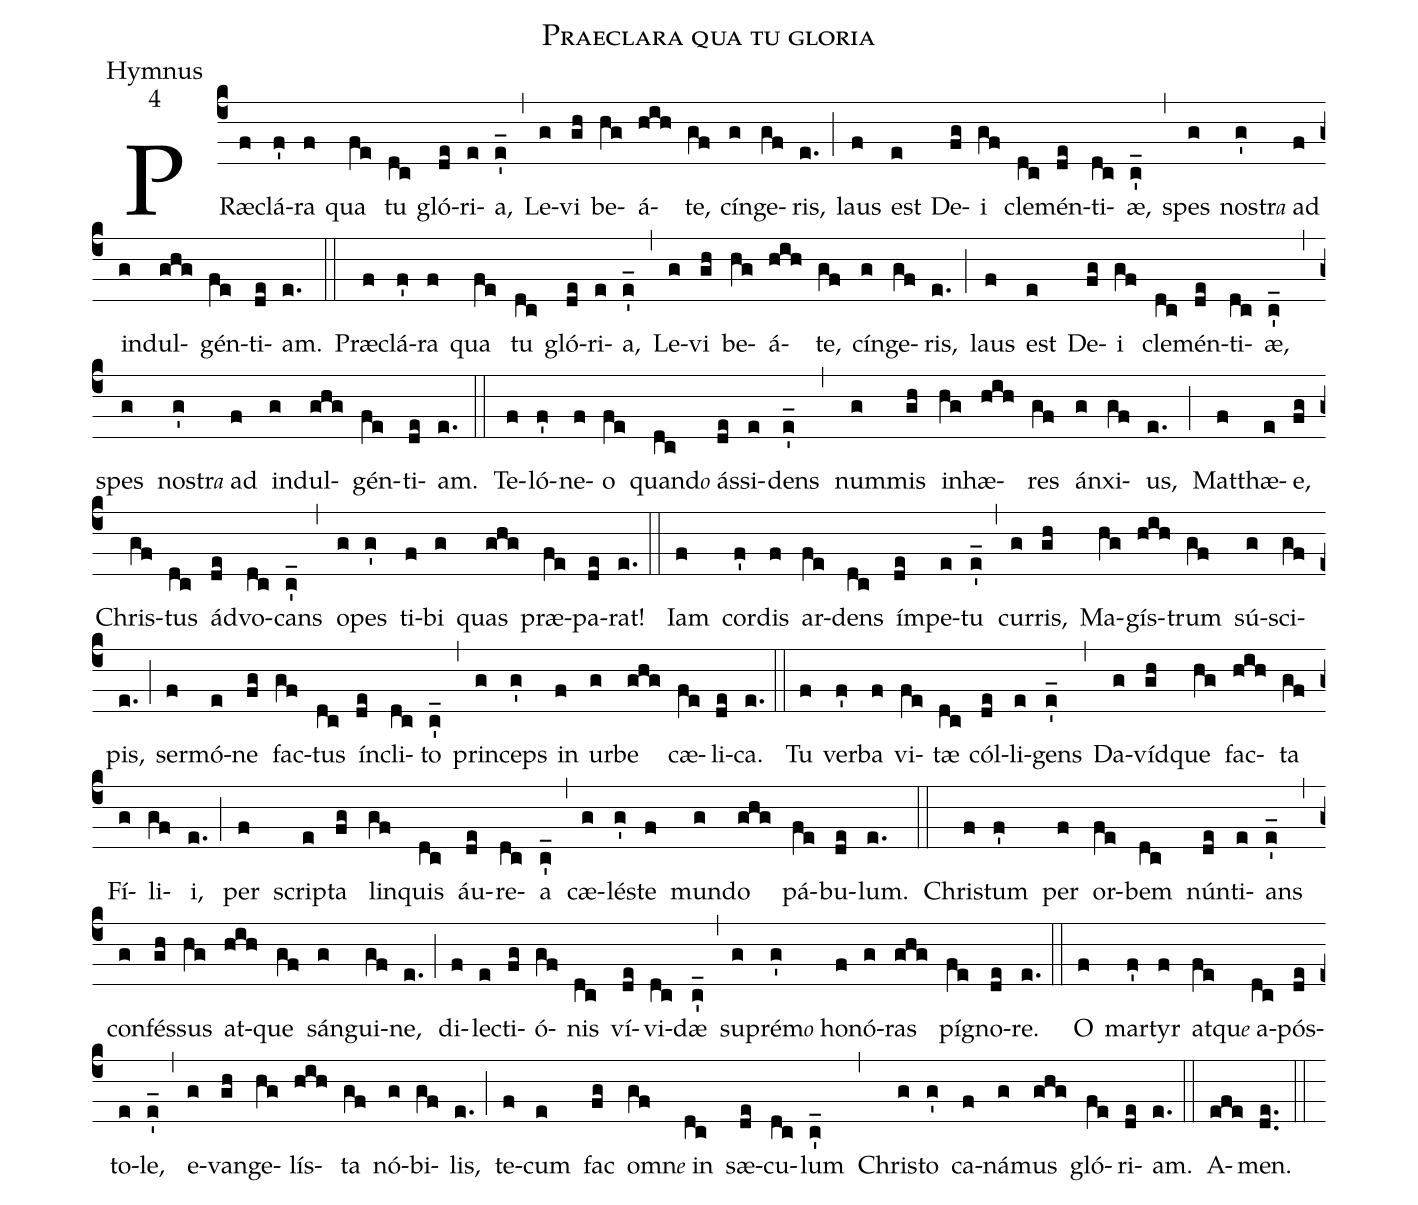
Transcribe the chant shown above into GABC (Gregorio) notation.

name:Praeclara qua tu gloria;
office-part:Hymnus;
mode:4;
%%
(c4)
PRæ(f)clá(f')ra(f) qua(fe) tu(dc) gló(de)ri(e)a,(e'_) (,)
Le(g)vi(gh) be(hg)á(hih)te,(gf) cín(g)ge(gf)ris,(e.) (;)
laus(f) est(e) De(fg)i(gf) cle(dc)mén(de)ti(dc)æ,(c'_) (,)
spes(g) nos(g')tr<e>a</e> {a}d(f) in(g)dul(ghg)gén(fe)ti(de)am.(e.) (::)

Præ(f)clá(f')ra(f) qua(fe) tu(dc) gló(de)ri(e)a,(e'_) (,)
Le(g)vi(gh) be(hg)á(hih)te,(gf) cín(g)ge(gf)ris,(e.) (;)
laus(f) est(e) De(fg)i(gf) cle(dc)mén(de)ti(dc)æ,(c'_) (,)
spes(g) nos(g')tr<e>a</e> {a}d(f) in(g)dul(ghg)gén(fe)ti(de)am.(e.) (::)

Te(f)ló(f')ne(f)o(fe) quan(dc)d<e>o</e> {á}s(de)si(e)dens(e'_) (,)
num(g)mis(gh) in(hg)hæ(hih)res(gf) án(g)xi(gf)us,(e.) (;)
Mat(f)thæ(e)e,(fg) Chris(gf)tus(dc) ád(de)vo(dc)cans(c'_) (,)
o(g)pes(g') ti(f)bi(g) quas(ghg) præ(fe)pa(de)rat!(e.) (::)

Iam(f) cor(f')dis(f) ar(fe)dens(dc) ím(de)pe(e)tu(e'_) (,)
cur(g)ris,(gh) Ma(hg)gís(hih)trum(gf) sú(g)sci(gf)pis,(e.) (;)
ser(f)mó(e)ne(fg) fac(gf)tus(dc) ín(de)cli(dc)to(c'_) (,)
prin(g)ceps(g') in(f) ur(g)be(ghg) cæ(fe)li(de)ca.(e.) (::)

Tu(f) ver(f')ba(f) vi(fe)tæ(dc) cól(de)li(e)gens(e'_) (,)
Da(g)víd(gh)que(hg) fac(hih)ta(gf) Fí(g)li(gf)i,(e.) (;)
per(f) scrip(e)ta(fg) lin(gf)quis(dc) áu(de)re(dc)a(c'_) (,)
cæ(g)lés(g')te(f) mun(g)do(ghg) pá(fe)bu(de)lum.(e.) (::)

Chris(f)tum(f') per(f) or(fe)bem(dc) nún(de)ti(e)ans(e'_) (,)
con(g)fés(gh)sus(hg) at(hih)que(gf) sán(g)gui(gf)ne,(e.) (;)
di(f)lec(e)ti(fg)ó(gf)nis(dc) ví(de)vi(dc)dæ(c'_) (,)
su(g)pré(g')m<e>o</e> h{o}(f)nó(g)ras(ghg) pí(fe)gno(de)re.(e.) (::)

O(f) mar(f')tyr(f) at(fe)qu<e>e</e> {a}(dc)pós(de)to(e)le,(e'_) (,)
e(g)van(gh)ge(hg)lís(hih)ta(gf) nó(g)bi(gf)lis,(e.) (;)
te(f)cum(e) fac(fg) om(gf)n<e>e</e> {i}n(dc) sæ(de)cu(dc)lum(c'_) (,)
Chris(g)to(g') ca(f)ná(g)mus(ghg) gló(fe)ri(de)am.(e.) (::)

A(efe)men.(de..) (::)
